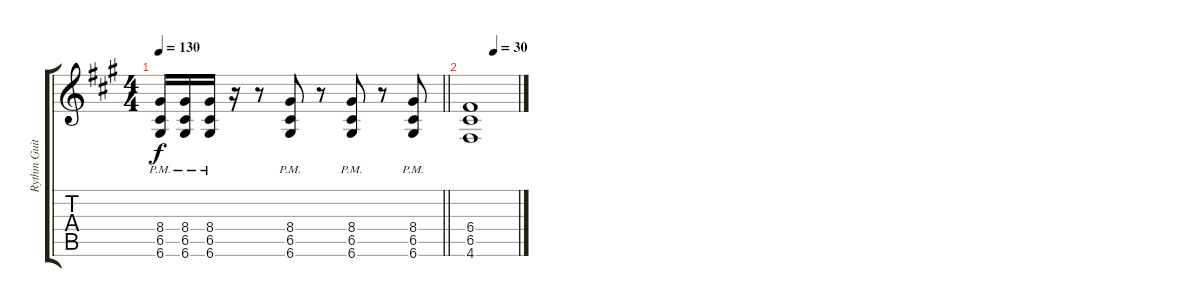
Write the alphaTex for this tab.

\track ("Rythm Guitar 2" "Rythm Guit") {instrument distortionguitar}
\staff {score tabs}
\tuning (D4 A3 F3 C3 G2 D2) {hide}
\ts (4 4)
\tempo 130
\clef g2
\barLineRight lightlight
\ks f#minor
(8.4{pm} 6.5{pm} 6.6{pm}).16{dy f} (8.4{pm} 6.5{pm} 6.6{pm}).16 (8.4{pm} 6.5{pm} 6.6{pm}).16 r.16 r.8 (8.4{pm} 6.5{pm} 6.6{pm}).8 r.8 (8.4{pm} 6.5{pm} 6.6{pm}).8 r.8 (8.4{pm} 6.5{pm} 6.6{pm}).8 |
\tempo (30 0.5)
(6.4 6.5 4.6).1
